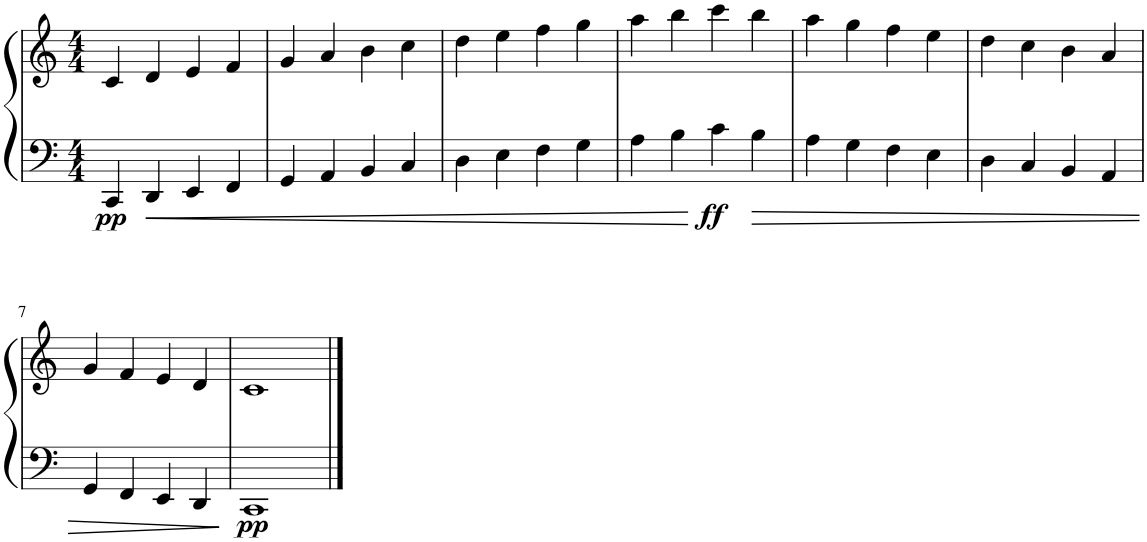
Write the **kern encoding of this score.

**kern	**kern	**dynam
*part1	*part1	*part1
*staff2	*staff1	*staff1/2
*I"Piano	*	*
*I'Pno.	*	*
*clefF4	*clefG2	*
*k[]	*k[]	*
*M4/4	*M4/4	*
=1	=1	=1
!	!	!LO:DY:b=2
4CC/	4c/	pp
4DD/	4d/	.
4EE/	4e/	.
4FF/	4f/	.
=2	=2	=2
4GG/	4g/	.
4AA/	4a/	.
4BB/	4b\	.
4C/	4cc\	.
=3	=3	=3
4D\	4dd\	.
4E\	4ee\	.
4F\	4ff\	.
4G\	4gg\	.
=4	=4	=4
4A\	4aa\	.
4B\	4bb\	.
!	!	!LO:DY:b=2
4c\	4ccc\	ff
4B\	4bb\	.
=5	=5	=5
4A\	4aa\	.
4G\	4gg\	.
4F\	4ff\	.
4E\	4ee\	.
=6	=6	=6
4D\	4dd\	.
4C/	4cc\	.
4BB/	4b\	.
4AA/	4a/	.
!!LO:LB:g=z
=7	=7	=7
4GG/	4g/	.
4FF/	4f/	.
4EE/	4e/	.
4DD/	4d/	.
=8	=8	=8
!	!	!LO:DY:b=2
1CC	1c	pp
==	==	==
*-	*-	*-
